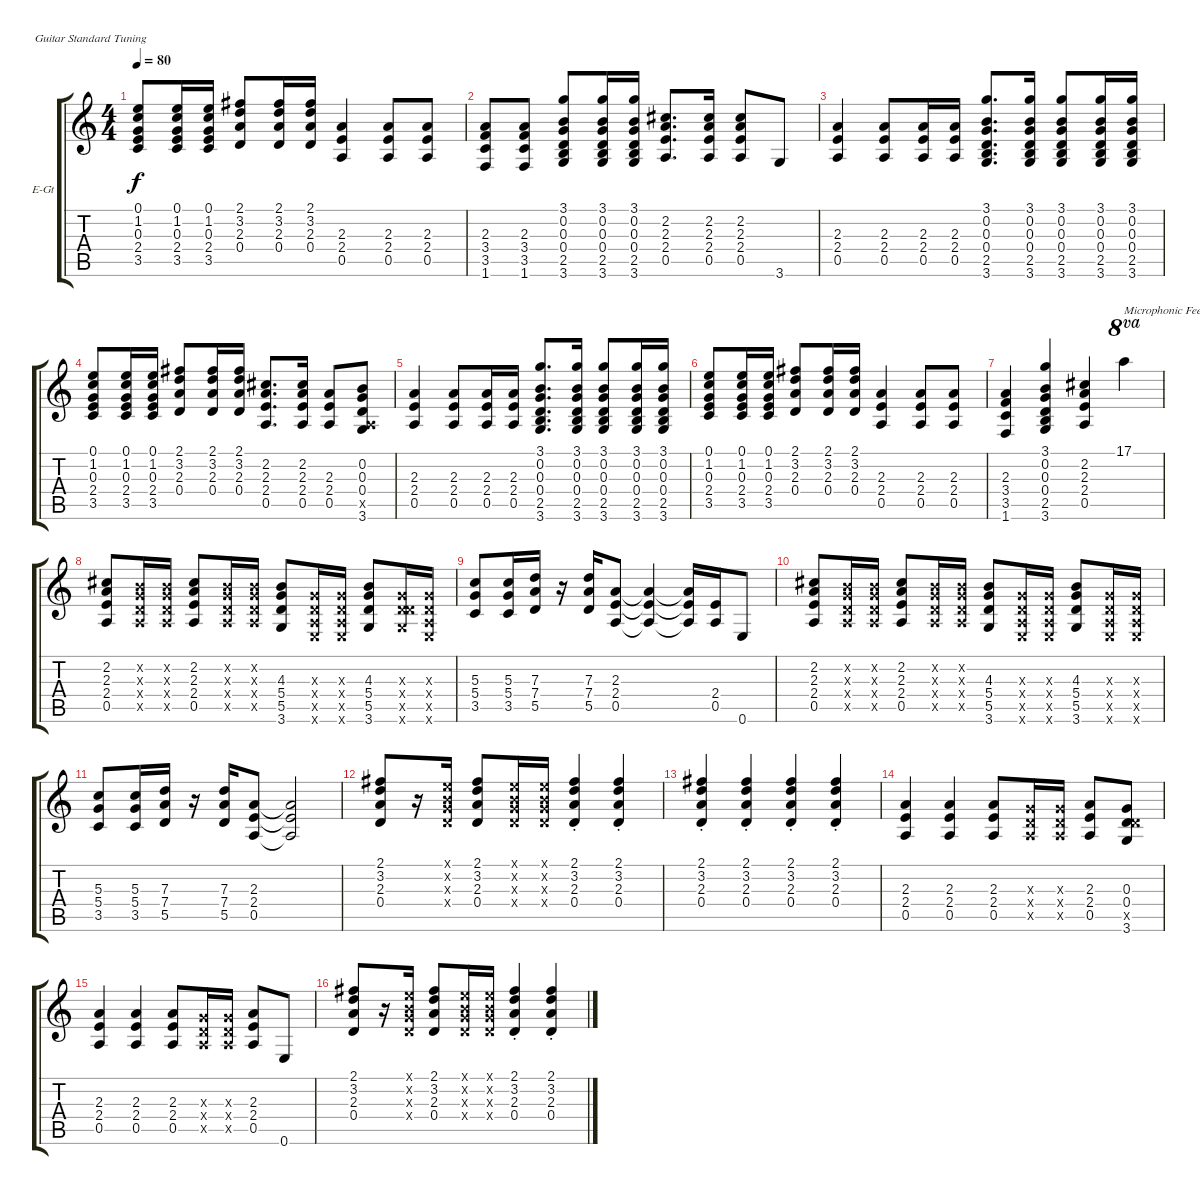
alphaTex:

\bracketExtendMode groupsimilarinstruments
\firstSystemTrackNameOrientation horizontal
\otherSystemsTrackNameOrientation horizontal
\track ("Guitar 1" "E-Gt") {instrument distortionguitar}
\staff {score tabs}
\tuning (E4 B3 G3 D3 A2 E2)
\ts (4 4)
\tempo 80
\clef g2
\ks c
(1.2 0.3 2.4 3.5 0.1).8{dy f} (2.4 3.5 1.2 0.1 0.3).16 (0.1 1.2 0.3 2.4 3.5).16 (3.2 2.3 0.4 2.1).8 (0.4 2.1 3.2 2.3).16 (3.2 2.3 0.4 2.1).16 (2.3 2.4 0.5).4 (2.3 2.4 0.5).8 (0.5 2.4 2.3).8 |
(3.5 1.6 3.4 2.3).8 (3.4 3.5 1.6 2.3).8 (0.2 0.3 0.4 2.5 3.6 3.1).8 (0.2 0.3 0.4 2.5 3.1 3.6).16 (0.2 0.3 0.4 2.5 3.1 3.6).16 (2.4 0.5 2.3 2.2).8{d} (2.3 0.5 2.4 2.2).16 (2.2 2.3 2.4 0.5).8 3.6.8 |
(2.3 2.4 0.5).4 (2.3 2.4 0.5).8 (0.5 2.3 2.4).16 (2.3 2.4 0.5).16 (3.1 0.2 0.3 0.4 2.5 3.6).8{d} (0.4 2.5 3.6 0.3 0.2 3.1).16 (3.6 2.5 0.4 0.3 0.2 3.1).8 (0.3 0.4 3.1 0.2 2.5 3.6).16 (0.2 3.1 0.3 0.4 2.5 3.6).16 |
(1.2 0.3 2.4 3.5 0.1).8 (1.2 0.3 0.1 2.4 3.5).16 (1.2 0.3 0.1 2.4 3.5).16 (3.2 2.3 0.4 2.1).8 (0.4 2.1 3.2 2.3).16 (2.3 2.1 3.2 0.4).16 (2.3 2.4 0.5 2.2).8{d} (2.3 2.2 2.4 0.5).16 (2.3 2.4 0.5).8 (0.2 0.3 0.4 0.5{x} 3.6).8 |
(2.3 2.4 0.5).4 (2.3 2.4 0.5).8 (0.5 2.3 2.4).16 (0.5 2.4 2.3).16 (0.2 0.3 0.4 2.5 3.6 3.1).8{d} (0.2 0.3 3.1 0.4 2.5 3.6).16 (3.1 3.6 2.5 0.4 0.3 0.2).8 (3.1 0.2 0.3 3.6 2.5 0.4).16 (3.1 0.2 0.3 3.6 2.5 0.4).16 |
(1.2 0.3 2.4 3.5 0.1).8 (0.3 2.4 0.1 1.2 3.5).16 (0.1 1.2 0.3 2.4 3.5).16 (2.1 3.2 2.3 0.4).8 (0.4 2.3 3.2 2.1).16 (2.3 2.1 3.2 0.4).16 (2.3 2.4 0.5).4 (2.3 2.4 0.5).8 (2.3 2.4 0.5).8 |
(3.5 1.6 3.4 2.3).4 (0.2 0.3 0.4 2.5 3.6 3.1).4 (2.2 2.3 2.4 0.5).4 17.1.4{ot 8va txt "Microphonic Feedback"} |
(2.2 2.3 2.4 0.5).8 (0.4{x} 0.5{x} 0.2{x} 0.3{x}).16 (0.4{x} 0.5{x} 0.2{x} 0.3{x}).16 (2.2 2.3 2.4 0.5).8 (0.4{x} 0.5{x} 0.3{x} 0.2{x}).16 (0.4{x} 0.5{x} 0.2{x} 0.3{x}).16 (4.3 5.4 5.5 3.6).8 (0.4{x} 0.5{x} 0.6{x} 0.3{x}).16 (0.4{x} 0.5{x} 0.6{x} 0.3{x}).16 (4.3 5.4 5.5 3.6).8 (5.5{x} 3.6{x} 0.3{x} 0.4{x}).16 (0.3{x} 0.4{x} 0.5{x} 0.6{x}).16 |
(5.3 5.4 3.5).8 (5.3 5.4 3.5).16 (7.3 7.4 5.5).16 r.16 (7.3 7.4 5.5).16 (2.4 0.5 2.3).8 (2.4{t} 0.5{t} 2.3{t}).4 (0.5{t} 2.3{t} 2.4{t}).16 (0.5 2.4).16 0.6.8 |
(2.2 2.3 2.4 0.5).8 (0.4{x} 0.5{x} 0.3{x} 0.2{x}).16 (0.4{x} 0.5{x} 0.2{x} 0.3{x}).16 (2.2 2.3 2.4 0.5).8 (0.4{x} 0.5{x} 0.2{x} 0.3{x}).16 (0.4{x} 0.5{x} 0.3{x} 0.2{x}).16 (4.3 5.4 5.5 3.6).8 (0.5{x} 0.6{x} 0.3{x} 0.4{x}).16 (0.5{x} 0.6{x} 0.3{x} 0.4{x}).16 (4.3 5.4 5.5 3.6).8 (0.5{x} 0.6{x} 0.4{x} 0.3{x}).16 (0.5{x} 0.6{x} 0.4{x} 0.3{x}).16 |
(5.3 5.4 3.5).8 (5.3 5.4 3.5).16 (7.3 7.4 5.5).16 r.16 (7.3 7.4 5.5).16 (2.4 0.5 2.3).8 (2.4{t} 0.5{t} 2.3{t}).2 |
(3.2 2.3 0.4 2.1).8 r.16 (0.4{x} 0.3{x} 0.2{x} 0.1{x}).16 (2.3 0.4 2.1 3.2).8 (0.4{x} 0.3{x} 0.2{x} 0.1{x}).16 (0.4{x} 0.3{x} 0.2{x} 0.1{x}).16 (3.2{st} 2.3{st} 0.4{st} 2.1{st}).4 (3.2{st} 2.3{st} 0.4{st} 2.1{st}).4 |
(3.2{st} 2.3{st} 0.4{st} 2.1{st}).4 (3.2{st} 2.3{st} 0.4{st} 2.1{st}).4 (3.2{st} 2.3{st} 0.4{st} 2.1{st}).4 (3.2{st} 2.3{st} 0.4{st} 2.1{st}).4 |
(2.4 0.5 2.3).4 (0.5 2.4 2.3).4 (2.4 0.5 2.3).8 (0.5{x} 0.4{x} 0.3{x}).16 (0.5{x} 0.4{x} 0.3{x}).16 (2.4 0.5 2.3).8 (0.4 5.5{x} 3.6 0.3).8 |
(2.4 0.5 2.3).4 (0.5 2.4 2.3).4 (2.4 0.5 2.3).8 (0.5{x} 0.4{x} 0.3{x}).16 (0.5{x} 0.4{x} 0.3{x}).16 (2.4 0.5 2.3).8 0.6.8 |
(3.2 2.3 0.4 2.1).8 r.16 (0.4{x} 0.3{x} 0.2{x} 0.1{x}).16 (3.2 2.3 0.4 2.1).8 (0.4{x} 0.3{x} 0.2{x} 0.1{x}).16 (0.4{x} 0.2{x} 0.1{x} 0.3{x}).16 (3.2 2.3{st} 0.4 2.1).4 (3.2 2.3{st} 0.4 2.1).4
